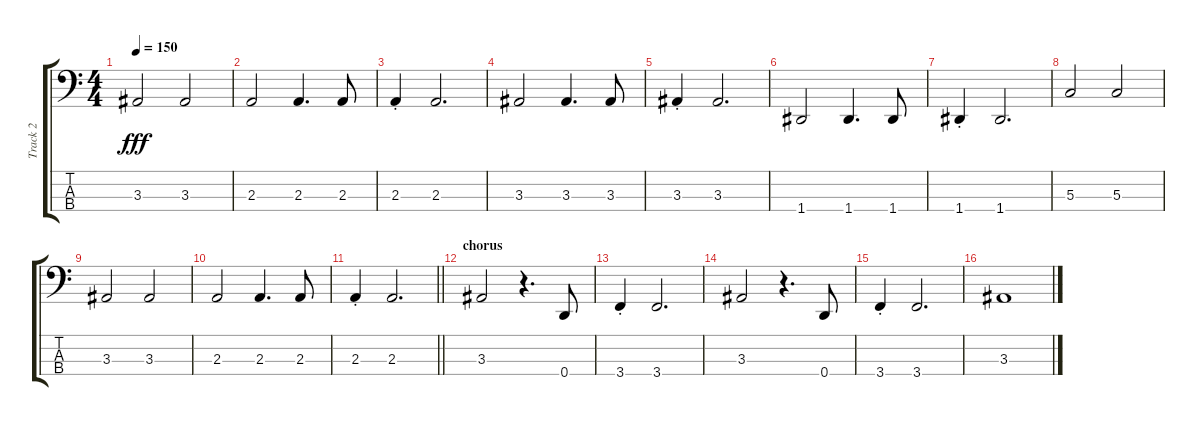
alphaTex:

\track ("Track 2" "Track 2") {instrument electricbassfinger}
\staff {score tabs}
\tuning (F2 C2 G1 D1) {hide}
\ts (4 4)
\tempo 150
\clef f4
\ks c
3.3.2{dy fff} 3.3.2 |
2.3.2 2.3.4{d} 2.3.8 |
2.3{st}.4 2.3.2{d} |
3.3.2 3.3.4{d} 3.3.8 |
3.3{st}.4 3.3.2{d} |
1.4.2 1.4.4{d} 1.4.8 |
1.4{st}.4 1.4.2{d} |
5.3.2 5.3.2 |
3.3.2 3.3.2 |
2.3.2 2.3.4{d} 2.3.8 |
\barLineRight lightlight
2.3{st}.4 2.3.2{d} |
\section ("" "chorus")
3.3.2 r.4{d} 0.4.8 |
3.4{st}.4 3.4.2{d} |
3.3.2 r.4{d} 0.4.8 |
3.4{st}.4 3.4.2{d} |
3.3.1
